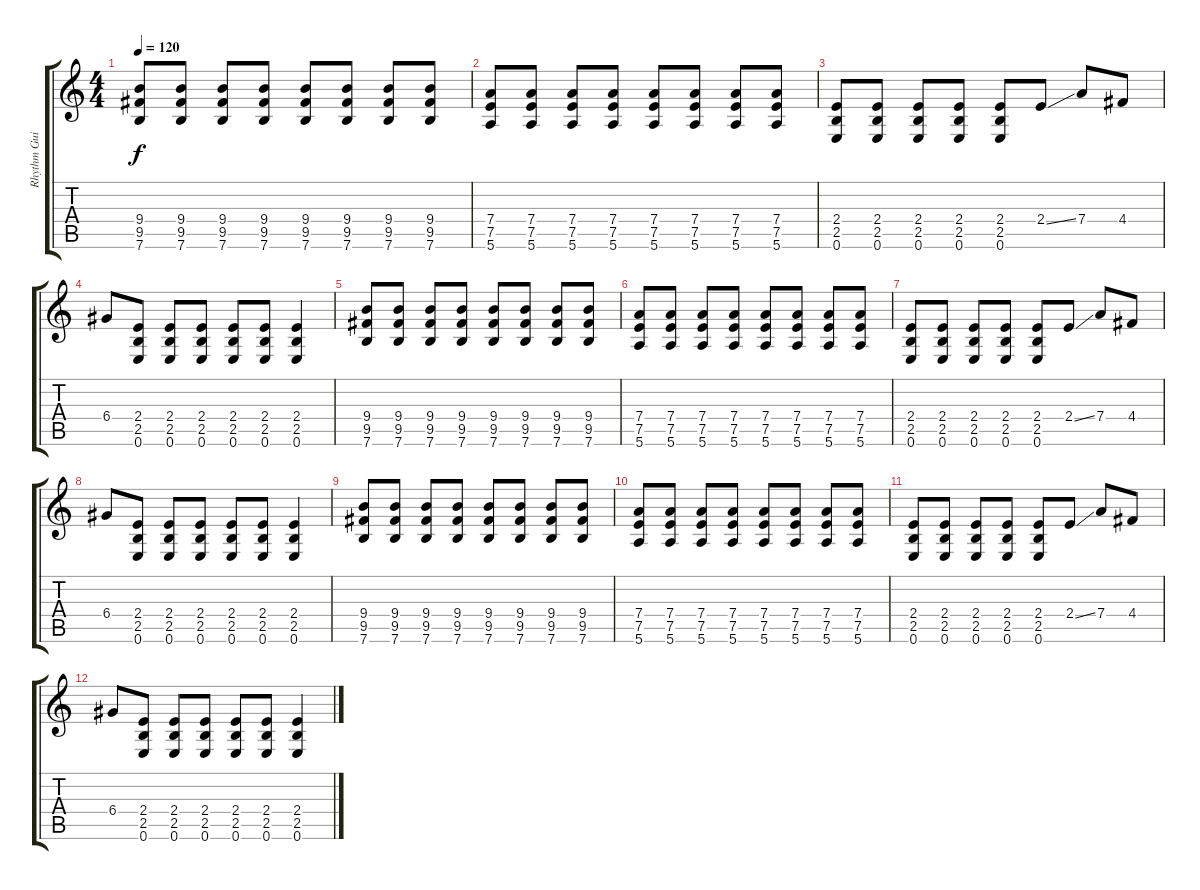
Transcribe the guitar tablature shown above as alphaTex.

\track ("Rhythm Guitar" "Rhythm Gui") {instrument distortionguitar}
\staff {score tabs}
\tuning (E4 B3 G3 D3 A2 E2) {hide}
\ts (4 4)
\tempo 120
\clef g2
\ks c
(9.4 9.5 7.6).8{dy f} (9.4 9.5 7.6).8 (9.4 9.5 7.6).8 (9.4 9.5 7.6).8 (9.4 9.5 7.6).8 (9.4 9.5 7.6).8 (9.4 9.5 7.6).8 (9.4 9.5 7.6).8 |
(7.4 7.5 5.6).8 (7.4 7.5 5.6).8 (7.4 7.5 5.6).8 (7.4 7.5 5.6).8 (7.4 7.5 5.6).8 (7.4 7.5 5.6).8 (7.4 7.5 5.6).8 (7.4 7.5 5.6).8 |
(2.4 2.5 0.6).8 (2.4 2.5 0.6).8 (2.4 2.5 0.6).8 (2.4 2.5 0.6).8 (2.4 2.5 0.6).8 2.4{ss}.8 7.4.8 4.4.8 |
6.4.8 (2.4 2.5 0.6).8 (2.4 2.5 0.6).8 (2.4 2.5 0.6).8 (2.4 2.5 0.6).8 (2.4 2.5 0.6).8 (2.4 2.5 0.6).4 |
(9.4 9.5 7.6).8 (9.4 9.5 7.6).8 (9.4 9.5 7.6).8 (9.4 9.5 7.6).8 (9.4 9.5 7.6).8 (9.4 9.5 7.6).8 (9.4 9.5 7.6).8 (9.4 9.5 7.6).8 |
(7.4 7.5 5.6).8 (7.4 7.5 5.6).8 (7.4 7.5 5.6).8 (7.4 7.5 5.6).8 (7.4 7.5 5.6).8 (7.4 7.5 5.6).8 (7.4 7.5 5.6).8 (7.4 7.5 5.6).8 |
(2.4 2.5 0.6).8 (2.4 2.5 0.6).8 (2.4 2.5 0.6).8 (2.4 2.5 0.6).8 (2.4 2.5 0.6).8 2.4{ss}.8 7.4.8 4.4.8 |
6.4.8 (2.4 2.5 0.6).8 (2.4 2.5 0.6).8 (2.4 2.5 0.6).8 (2.4 2.5 0.6).8 (2.4 2.5 0.6).8 (2.4 2.5 0.6).4 |
(9.4 9.5 7.6).8 (9.4 9.5 7.6).8 (9.4 9.5 7.6).8 (9.4 9.5 7.6).8 (9.4 9.5 7.6).8 (9.4 9.5 7.6).8 (9.4 9.5 7.6).8 (9.4 9.5 7.6).8 |
(7.4 7.5 5.6).8 (7.4 7.5 5.6).8 (7.4 7.5 5.6).8 (7.4 7.5 5.6).8 (7.4 7.5 5.6).8 (7.4 7.5 5.6).8 (7.4 7.5 5.6).8 (7.4 7.5 5.6).8 |
(2.4 2.5 0.6).8 (2.4 2.5 0.6).8 (2.4 2.5 0.6).8 (2.4 2.5 0.6).8 (2.4 2.5 0.6).8 2.4{ss}.8 7.4.8 4.4.8 |
6.4.8 (2.4 2.5 0.6).8 (2.4 2.5 0.6).8 (2.4 2.5 0.6).8 (2.4 2.5 0.6).8 (2.4 2.5 0.6).8 (2.4 2.5 0.6).4
